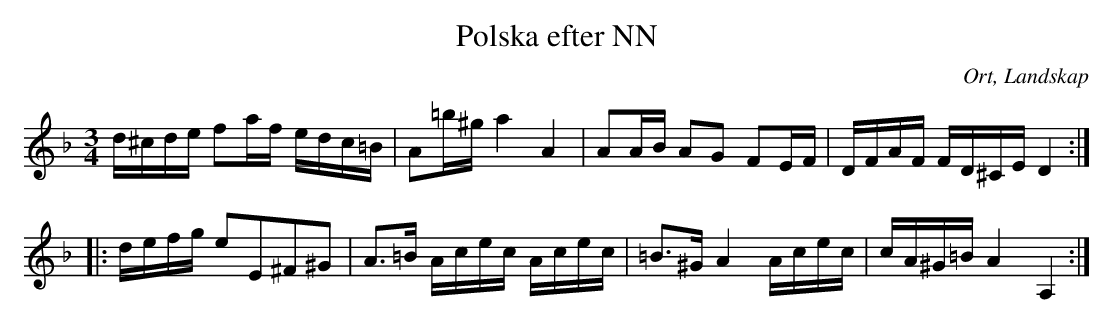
X:1
T:Polska efter NN
O:Ort, Landskap
M:3/4
L:1/16
K:Dm
d^cde f2af edc=B |A2=b^g a4 A4 |A2AB A2G2 F2EF |DFAF FD^CE D4 :|
|:defg e2E2^F2^G2| A2>=B2 Acec Acec| =B2>^G2 A4 Acec|cA^G=B A4 A,4:|
